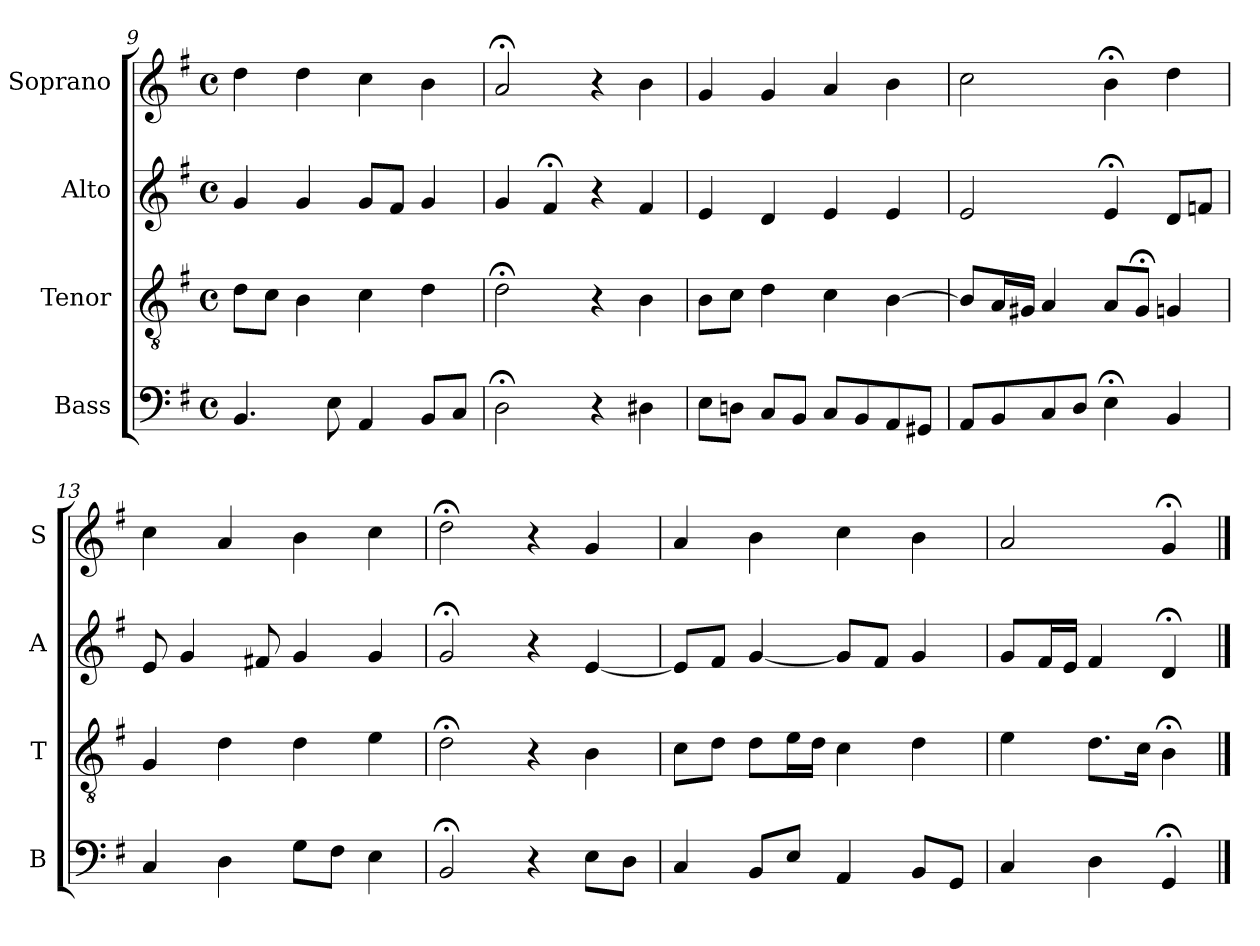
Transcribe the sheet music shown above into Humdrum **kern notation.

**kern	**kern	**kern	**kern
*part4	*part3	*part2	*part1
*staff4	*staff3	*staff2	*staff1
*I"Bass	*I"Tenor	*I"Alto	*I"Soprano
*I'B	*I'T	*I'A	*I'S
*clefF4	*clefGv2	*clefG2	*clefG2
*k[f#]	*k[f#]	*k[f#]	*k[f#]
*G:	*G:	*G:	*G:
*M4/4	*M4/4	*M4/4	*M4/4
*met(c)	*met(c)	*met(c)	*met(c)
=9	=9	=9	=9
4.BB	8dL	4g	4dd
.	8cJ	.	.
.	4B	4g	4dd
8E	.	.	.
4AA	4c	8gL	4cc
.	.	8f#J	.
8BBL	4d	4g	4b
8CJ	.	.	.
=10	=10	=10	=10
2D;<	2d;<	4g	2a;<
.	.	4f#;<	.
4r	4r	4r	4r
4D#X	4B	4f#	4b
=11	=11	=11	=11
8EL	8BL	4e	4g
8DnJ	8cJ	.	.
8CL	4d	4d	4g
8BBJ	.	.	.
8CL	4c	4e	4a
8BB	.	.	.
8AA	[4B	4e	4b
8GG#XJ	.	.	.
=12	=12	=12	=12
8AAL	8BL]	2e	2cc
8BB	16AL	.	.
.	16G#XJJ	.	.
8C	4A	.	.
8DJ	.	.	.
4E;<	8AL	4e;<	4b;<
.	8G#;<J	.	.
4BB	4Gni	8dL	4dd
.	.	8fnJ	.
=13	=13	=13	=13
4Ci	4Gi	8e	4cc
.	.	4g	.
4Di	4di	.	4a
.	.	8f#X	.
8GL	4d	4g	4b
8F#J	.	.	.
4E	4e	4g	4cc
=14	=14	=14	=14
2BB;<	2d;<	2g;<	2dd;<
4r	4r	4r	4r
8EL	4B	[4e	4g
8DJ	.	.	.
=15	=15	=15	=15
4C	8cL	8eL]	4a
.	8dJ	8f#J	.
8BBL	8dL	[4g	4b
8EJ	16eL	.	.
.	16dJJ	.	.
4AA	4c	8gL]	4cc
.	.	8f#J	.
8BBL	4d	4g	4b
8GGJ	.	.	.
=16	=16	=16	=16
4C	4e	8gL	2a
.	.	16f#L	.
.	.	16eJJ	.
4D	8.dL	4f#	.
.	16cJk	.	.
4GG;<	4B;<	4d;<	4g;<
==	==	==	==
*-	*-	*-	*-
